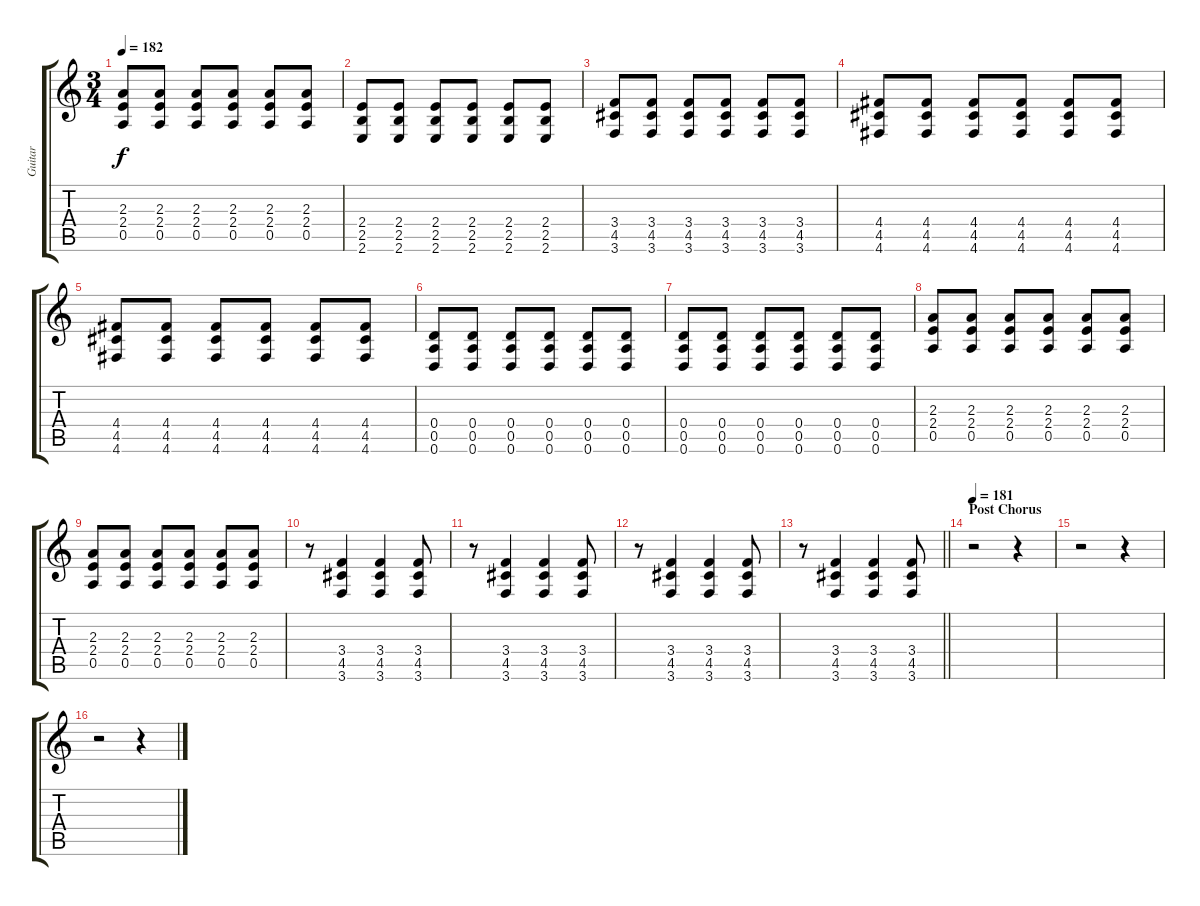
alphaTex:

\track ("Guitar" "Guitar") {instrument distortionguitar}
\staff {score tabs}
\tuning (E4 B3 G3 D3 A2 D2) {hide}
\ts (3 4)
\tempo 182
\clef g2
\ks c
(2.3 2.4 0.5).8{dy f} (2.3 2.4 0.5).8 (2.3 2.4 0.5).8 (2.3 2.4 0.5).8 (2.3 2.4 0.5).8 (2.3 2.4 0.5).8 |
(2.4 2.5 2.6).8 (2.4 2.5 2.6).8 (2.4 2.5 2.6).8 (2.4 2.5 2.6).8 (2.4 2.5 2.6).8 (2.4 2.5 2.6).8 |
(3.4 4.5 3.6).8 (3.4 4.5 3.6).8 (3.4 4.5 3.6).8 (3.4 4.5 3.6).8 (3.4 4.5 3.6).8 (3.4 4.5 3.6).8 |
(4.4 4.5 4.6).8 (4.4 4.5 4.6).8 (4.4 4.5 4.6).8 (4.4 4.5 4.6).8 (4.4 4.5 4.6).8 (4.4 4.5 4.6).8 |
(4.4 4.5 4.6).8 (4.4 4.5 4.6).8 (4.4 4.5 4.6).8 (4.4 4.5 4.6).8 (4.4 4.5 4.6).8 (4.4 4.5 4.6).8 |
(0.4 0.5 0.6).8 (0.4 0.5 0.6).8 (0.4 0.5 0.6).8 (0.4 0.5 0.6).8 (0.4 0.5 0.6).8 (0.4 0.5 0.6).8 |
(0.4 0.5 0.6).8 (0.4 0.5 0.6).8 (0.4 0.5 0.6).8 (0.4 0.5 0.6).8 (0.4 0.5 0.6).8 (0.4 0.5 0.6).8 |
(2.3 2.4 0.5).8 (2.3 2.4 0.5).8 (2.3 2.4 0.5).8 (2.3 2.4 0.5).8 (2.3 2.4 0.5).8 (2.3 2.4 0.5).8 |
(2.3 2.4 0.5).8 (2.3 2.4 0.5).8 (2.3 2.4 0.5).8 (2.3 2.4 0.5).8 (2.3 2.4 0.5).8 (2.3 2.4 0.5).8 |
r.8 (3.4 4.5 3.6).4 (3.4 4.5 3.6).4 (3.4 4.5 3.6).8 |
r.8 (3.4 4.5 3.6).4 (3.4 4.5 3.6).4 (3.4 4.5 3.6).8 |
r.8 (3.4 4.5 3.6).4 (3.4 4.5 3.6).4 (3.4 4.5 3.6).8 |
\barLineRight lightlight
r.8 (3.4 4.5 3.6).4 (3.4 4.5 3.6).4 (3.4 4.5 3.6).8 |
\section ("" "Post Chorus")
\tempo 181
r.2 r.4 |
r.2 r.4 |
r.2 r.4
